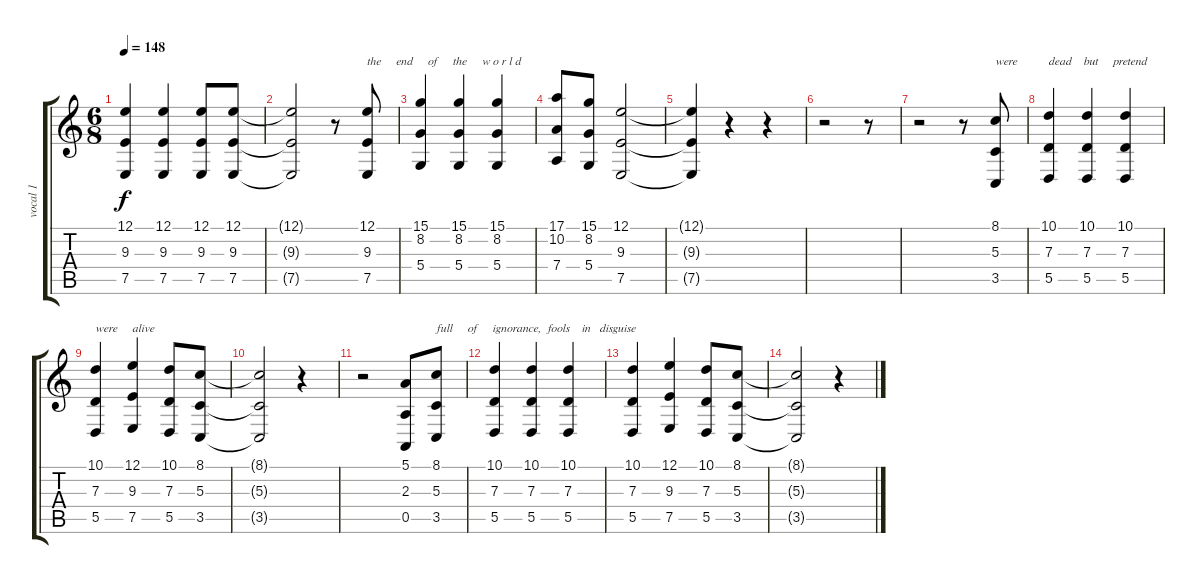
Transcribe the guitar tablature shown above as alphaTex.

\track ("vocal 1 " "vocal 1 ") {instrument lead6voice}
\staff {score tabs}
\tuning (E4 B3 G3 D3 A2 E2) {hide}
\ts (6 8)
\tempo 148
\clef g2
\ks c
(12.1 9.3 7.5).4{dy f} (12.1 9.3 7.5).4 (12.1 9.3 7.5).8 (12.1 9.3 7.5).8 |
(12.1{t} 9.3{t} 7.5{t}).2 r.8 (12.1 9.3 7.5).8{txt "the     end     of     the     w o r l d "} |
(15.1 8.2 5.4).4 (15.1 8.2 5.4).4 (15.1 8.2 5.4).4 |
(17.1 10.2 7.4).8 (15.1 8.2 5.4).8 (12.1 9.3 7.5).2 |
(12.1{t} 9.3{t} 7.5{t}).4 r.4 r.4 |
r.2 r.8 |
r.2 r.8 (8.1 5.3 3.5).8{txt "were"} |
(10.1 7.3 5.5).4{txt "dead    but     pretend"} (10.1 7.3 5.5).4 (10.1 7.3 5.5).4 |
(10.1 7.3 5.5).4{txt "were     alive"} (12.1 9.3 7.5).4 (10.1 7.3 5.5).8 (8.1 5.3 3.5).8 |
(8.1{t} 5.3{t} 3.5{t}).2 r.4 |
r.2 (5.1 2.3 0.5).8 (8.1 5.3 3.5).8{txt "full     of     ignorance,  fools    in   disguise"} |
(10.1 7.3 5.5).4 (10.1 7.3 5.5).4 (10.1 7.3 5.5).4 |
(10.1 7.3 5.5).4 (12.1 9.3 7.5).4 (10.1 7.3 5.5).8 (8.1 5.3 3.5).8 |
(8.1{t} 5.3{t} 3.5{t}).2 r.4
